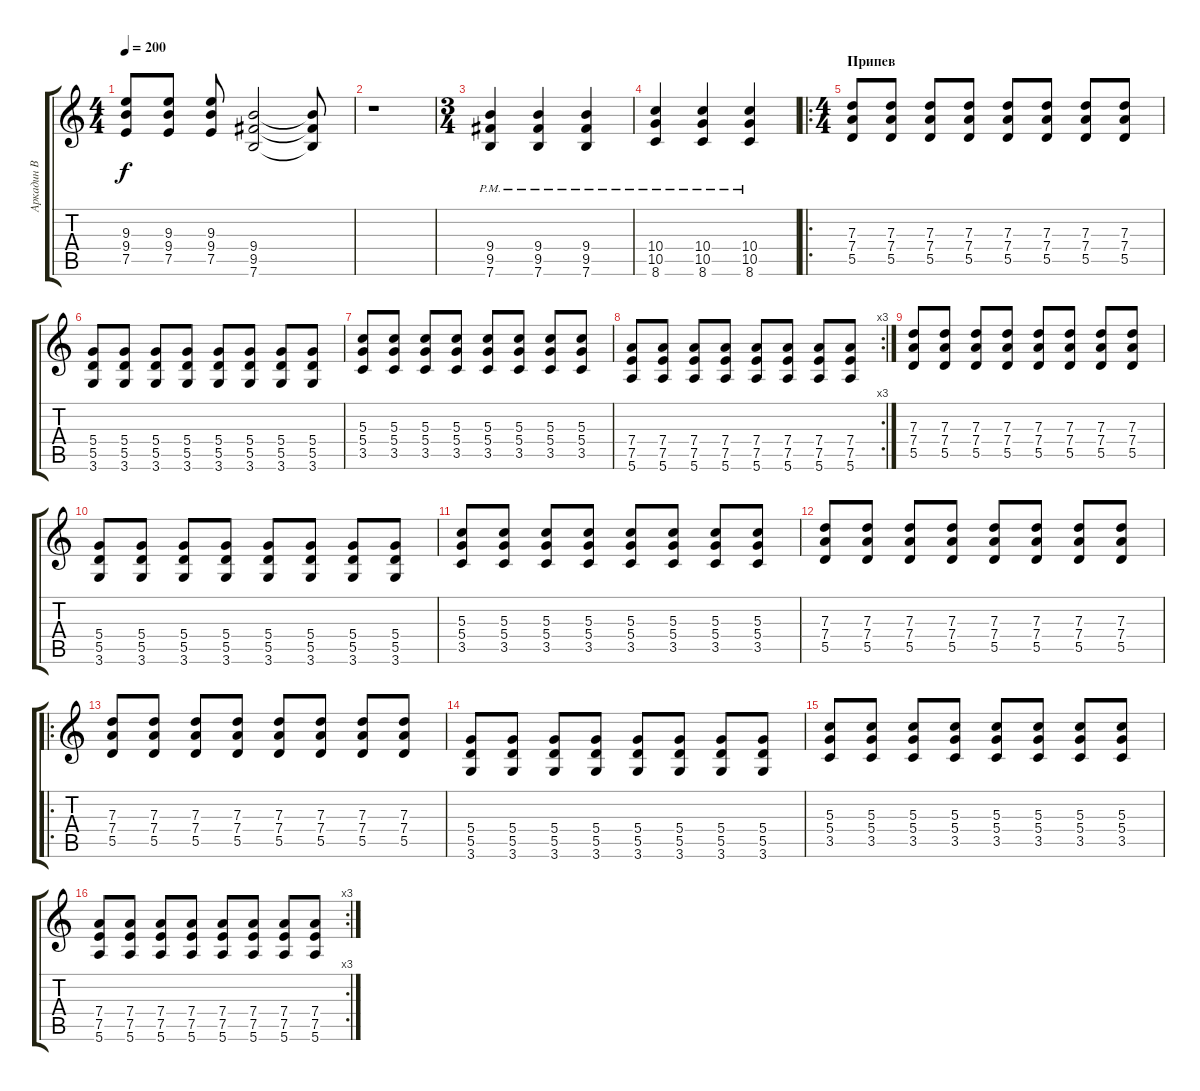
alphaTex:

\track ("Аркадин В" "Аркадин В") {instrument distortionguitar}
\staff {score tabs}
\tuning (E4 B3 G3 D3 A2 E2) {hide}
\ts (4 4)
\tempo 200
\clef g2
\ks c
(9.3 9.4 7.5).8{dy f} (9.3 9.4 7.5).8 (9.3 9.4 7.5).8 (9.4 9.5 7.6).2 (9.4{t} 9.5{t} 7.6{t}).8 |
r.1 |
\ts (3 4)
(9.4{pm} 9.5{pm} 7.6{pm}).4 (9.4{pm} 9.5{pm} 7.6{pm}).4 (9.4{pm} 9.5{pm} 7.6{pm}).4 |
(10.4{pm} 10.5{pm} 8.6{pm}).4 (10.4{pm} 10.5{pm} 8.6{pm}).4 (10.4{pm} 10.5{pm} 8.6{pm}).4 |
\ro
\ts (4 4)
\section ("" "Припев")
(7.3 7.4 5.5).8 (7.3 7.4 5.5).8 (7.3 7.4 5.5).8 (7.3 7.4 5.5).8 (7.3 7.4 5.5).8 (7.3 7.4 5.5).8 (7.3 7.4 5.5).8 (7.3 7.4 5.5).8 |
(5.4 5.5 3.6).8 (5.4 5.5 3.6).8 (5.4 5.5 3.6).8 (5.4 5.5 3.6).8 (5.4 5.5 3.6).8 (5.4 5.5 3.6).8 (5.4 5.5 3.6).8 (5.4 5.5 3.6).8 |
(5.3 5.4 3.5).8 (5.3 5.4 3.5).8 (5.3 5.4 3.5).8 (5.3 5.4 3.5).8 (5.3 5.4 3.5).8 (5.3 5.4 3.5).8 (5.3 5.4 3.5).8 (5.3 5.4 3.5).8 |
\rc 3
(7.4 7.5 5.6).8 (7.4 7.5 5.6).8 (7.4 7.5 5.6).8 (7.4 7.5 5.6).8 (7.4 7.5 5.6).8 (7.4 7.5 5.6).8 (7.4 7.5 5.6).8 (7.4 7.5 5.6).8 |
(7.3 7.4 5.5).8 (7.3 7.4 5.5).8 (7.3 7.4 5.5).8 (7.3 7.4 5.5).8 (7.3 7.4 5.5).8 (7.3 7.4 5.5).8 (7.3 7.4 5.5).8 (7.3 7.4 5.5).8 |
(5.4 5.5 3.6).8 (5.4 5.5 3.6).8 (5.4 5.5 3.6).8 (5.4 5.5 3.6).8 (5.4 5.5 3.6).8 (5.4 5.5 3.6).8 (5.4 5.5 3.6).8 (5.4 5.5 3.6).8 |
(5.3 5.4 3.5).8 (5.3 5.4 3.5).8 (5.3 5.4 3.5).8 (5.3 5.4 3.5).8 (5.3 5.4 3.5).8 (5.3 5.4 3.5).8 (5.3 5.4 3.5).8 (5.3 5.4 3.5).8 |
(7.3 7.4 5.5).8 (7.3 7.4 5.5).8 (7.3 7.4 5.5).8 (7.3 7.4 5.5).8 (7.3 7.4 5.5).8 (7.3 7.4 5.5).8 (7.3 7.4 5.5).8 (7.3 7.4 5.5).8 |
\ro
(7.3 7.4 5.5).8 (7.3 7.4 5.5).8 (7.3 7.4 5.5).8 (7.3 7.4 5.5).8 (7.3 7.4 5.5).8 (7.3 7.4 5.5).8 (7.3 7.4 5.5).8 (7.3 7.4 5.5).8 |
(5.4 5.5 3.6).8 (5.4 5.5 3.6).8 (5.4 5.5 3.6).8 (5.4 5.5 3.6).8 (5.4 5.5 3.6).8 (5.4 5.5 3.6).8 (5.4 5.5 3.6).8 (5.4 5.5 3.6).8 |
(5.3 5.4 3.5).8 (5.3 5.4 3.5).8 (5.3 5.4 3.5).8 (5.3 5.4 3.5).8 (5.3 5.4 3.5).8 (5.3 5.4 3.5).8 (5.3 5.4 3.5).8 (5.3 5.4 3.5).8 |
\rc 3
(7.4 7.5 5.6).8 (7.4 7.5 5.6).8 (7.4 7.5 5.6).8 (7.4 7.5 5.6).8 (7.4 7.5 5.6).8 (7.4 7.5 5.6).8 (7.4 7.5 5.6).8 (7.4 7.5 5.6).8
